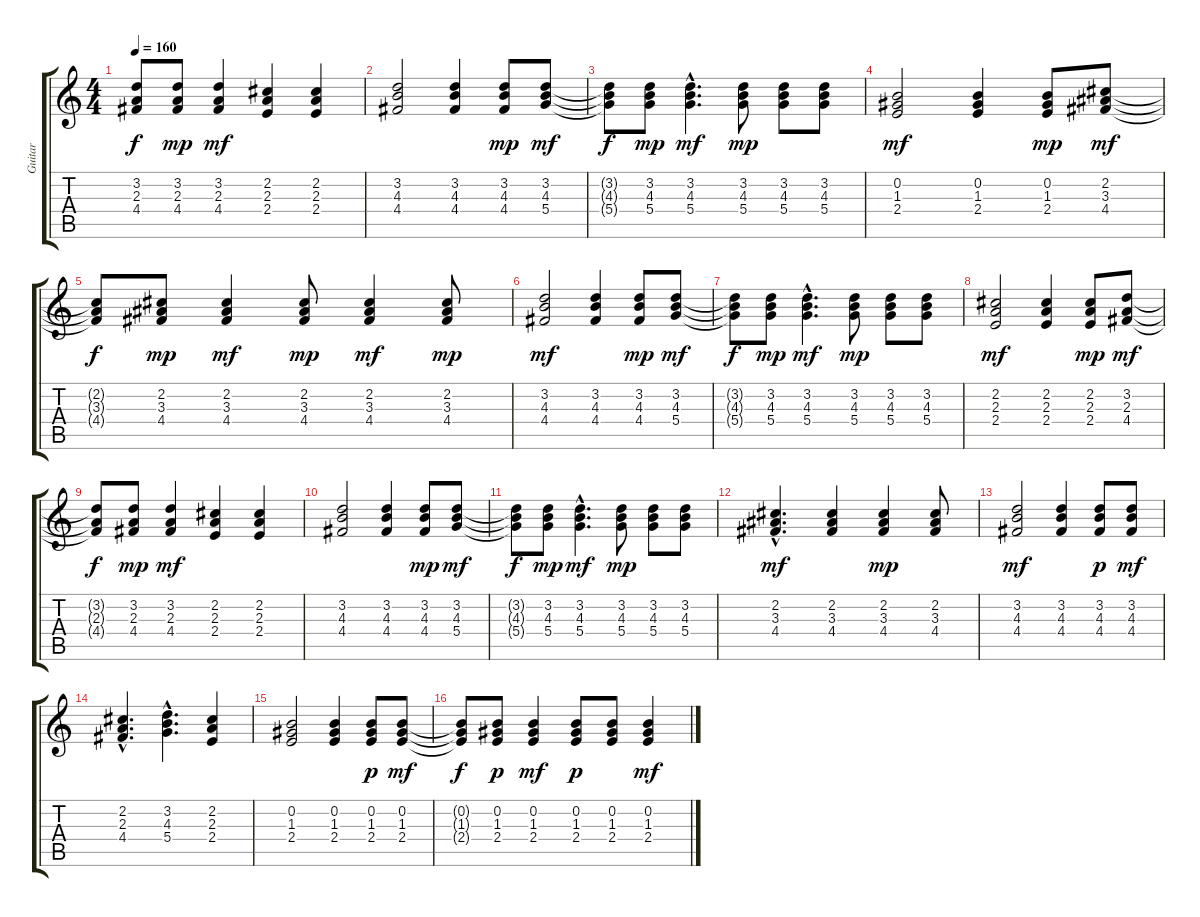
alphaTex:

\track ("Guitar" "Guitar") {instrument acousticguitarsteel}
\staff {score tabs}
\tuning (E4 B3 G3 D3 A2 E2) {hide}
\ts (4 4)
\tempo 160
\clef g2
\ks c
(3.2{t} 2.3{t} 4.4{t}).8{dy f} (3.2 2.3 4.4).8{dy mp} (3.2 2.3 4.4).4{dy mf} (2.2 2.3 2.4).4 (2.2 2.3 2.4).4 |
(3.2 4.3 4.4).2 (3.2 4.3 4.4).4 (3.2 4.3 4.4).8{dy mp} (3.2 4.3 5.4).8{dy mf} |
(3.2{t} 4.3{t} 5.4{t}).8{dy f} (3.2 4.3 5.4).8{dy mp} (3.2{hac} 4.3{hac} 5.4{hac}).4{d dy mf} (3.2 4.3 5.4).8{dy mp} (3.2 4.3 5.4).8 (3.2 4.3 5.4).8 |
(0.2 1.3 2.4).2{dy mf} (0.2 1.3 2.4).4 (0.2 1.3 2.4).8{dy mp} (2.2 3.3 4.4).8{dy mf} |
(2.2{t} 3.3{t} 4.4{t}).8{dy f} (2.2 3.3 4.4).8{dy mp} (2.2 3.3 4.4).4{dy mf} (2.2 3.3 4.4).8{dy mp} (2.2 3.3 4.4).4{dy mf} (2.2 3.3 4.4).8{dy mp} |
(3.2 4.3 4.4).2{dy mf} (3.2 4.3 4.4).4 (3.2 4.3 4.4).8{dy mp} (3.2 4.3 5.4).8{dy mf} |
(3.2{t} 4.3{t} 5.4{t}).8{dy f} (3.2 4.3 5.4).8{dy mp} (3.2{hac} 4.3{hac} 5.4{hac}).4{d dy mf} (3.2 4.3 5.4).8{dy mp} (3.2 4.3 5.4).8 (3.2 4.3 5.4).8 |
(2.2 2.3 2.4).2{dy mf} (2.2 2.3 2.4).4 (2.2 2.3 2.4).8{dy mp} (3.2 2.3 4.4).8{dy mf} |
(3.2{t} 2.3{t} 4.4{t}).8{dy f} (3.2 2.3 4.4).8{dy mp} (3.2 2.3 4.4).4{dy mf} (2.2 2.3 2.4).4 (2.2 2.3 2.4).4 |
(3.2 4.3 4.4).2 (3.2 4.3 4.4).4 (3.2 4.3 4.4).8{dy mp} (3.2 4.3 5.4).8{dy mf} |
(3.2{t} 4.3{t} 5.4{t}).8{dy f} (3.2 4.3 5.4).8{dy mp} (3.2{hac} 4.3{hac} 5.4{hac}).4{d dy mf} (3.2 4.3 5.4).8{dy mp} (3.2 4.3 5.4).8 (3.2 4.3 5.4).8 |
(2.2{hac} 3.3{hac} 4.4{hac}).4{d dy mf} (2.2 3.3 4.4).4 (2.2 3.3 4.4).4{dy mp} (2.2 3.3 4.4).8 |
(3.2 4.3 4.4).2{dy mf} (3.2 4.3 4.4).4 (3.2 4.3 4.4).8{dy p} (3.2 4.3 4.4).8{dy mf} |
(2.2{hac} 2.3{hac} 4.4{hac}).4{d} (3.2{hac} 4.3{hac} 5.4{hac}).4{d} (2.2 2.3 2.4).4 |
(0.2 1.3 2.4).2 (0.2 1.3 2.4).4 (0.2 1.3 2.4).8{dy p} (0.2 1.3 2.4).8{dy mf} |
(0.2{t} 1.3{t} 2.4{t}).8{dy f} (0.2 1.3 2.4).8{dy p} (0.2 1.3 2.4).4{dy mf} (0.2 1.3 2.4).8{dy p} (0.2 1.3 2.4).8 (0.2 1.3 2.4).4{dy mf}
